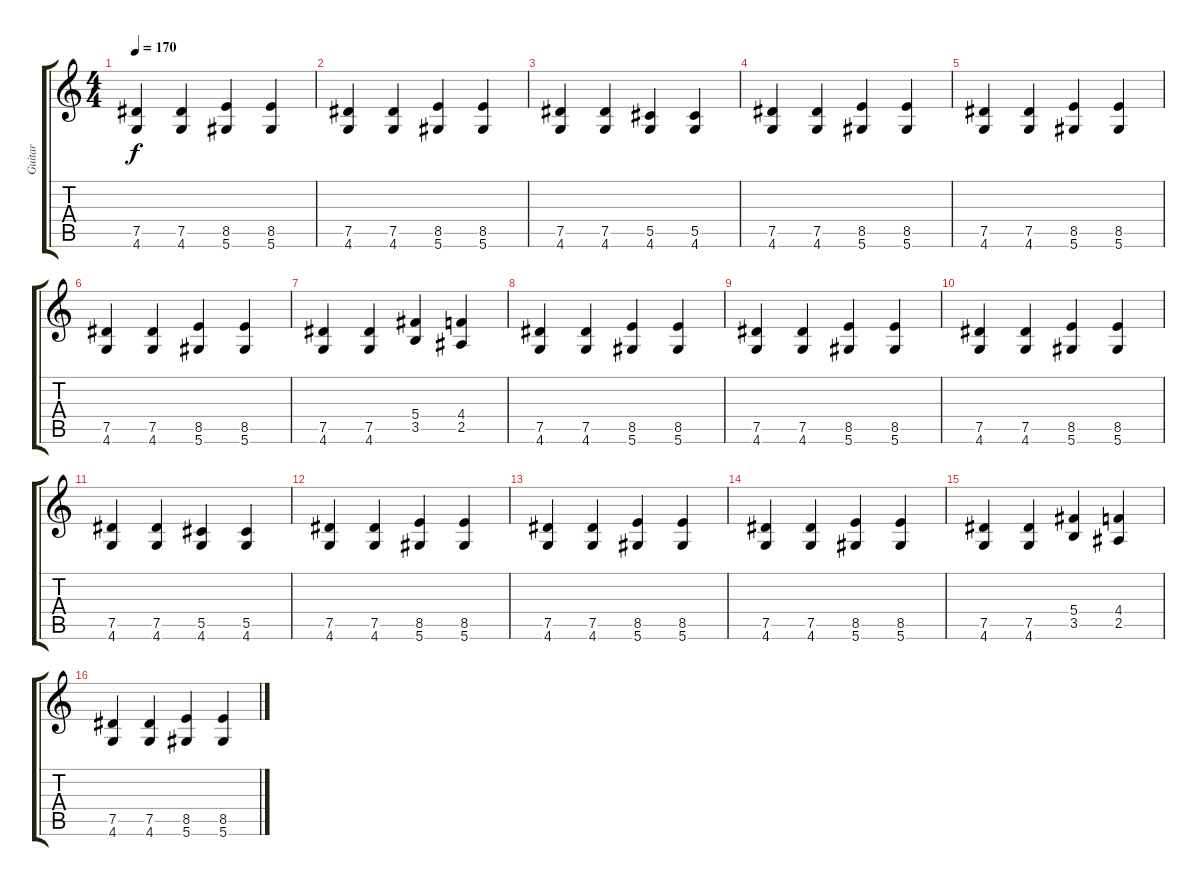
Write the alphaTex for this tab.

\track ("Guitar" "Guitar") {instrument overdrivenguitar}
\staff {score tabs}
\tuning (Eb4 Bb3 Gb3 Db3 Ab2 Eb2) {hide}
\ts (4 4)
\tempo 170
\clef g2
\ks c
(7.5 4.6).4{dy f} (7.5 4.6).4 (8.5 5.6).4 (8.5 5.6).4 |
(7.5 4.6).4 (7.5 4.6).4 (8.5 5.6).4 (8.5 5.6).4 |
(7.5 4.6).4 (7.5 4.6).4 (5.5 4.6).4 (5.5 4.6).4 |
(7.5 4.6).4 (7.5 4.6).4 (8.5 5.6).4 (8.5 5.6).4 |
(7.5 4.6).4 (7.5 4.6).4 (8.5 5.6).4 (8.5 5.6).4 |
(7.5 4.6).4 (7.5 4.6).4 (8.5 5.6).4 (8.5 5.6).4 |
(7.5 4.6).4 (7.5 4.6).4 (5.4 3.5).4 (4.4 2.5).4 |
(7.5 4.6).4 (7.5 4.6).4 (8.5 5.6).4 (8.5 5.6).4 |
(7.5 4.6).4 (7.5 4.6).4 (8.5 5.6).4 (8.5 5.6).4 |
(7.5 4.6).4 (7.5 4.6).4 (8.5 5.6).4 (8.5 5.6).4 |
(7.5 4.6).4 (7.5 4.6).4 (5.5 4.6).4 (5.5 4.6).4 |
(7.5 4.6).4 (7.5 4.6).4 (8.5 5.6).4 (8.5 5.6).4 |
(7.5 4.6).4 (7.5 4.6).4 (8.5 5.6).4 (8.5 5.6).4 |
(7.5 4.6).4 (7.5 4.6).4 (8.5 5.6).4 (8.5 5.6).4 |
(7.5 4.6).4 (7.5 4.6).4 (5.4 3.5).4 (4.4 2.5).4 |
(7.5 4.6).4{volume 0} (7.5 4.6).4 (8.5 5.6).4 (8.5 5.6).4
